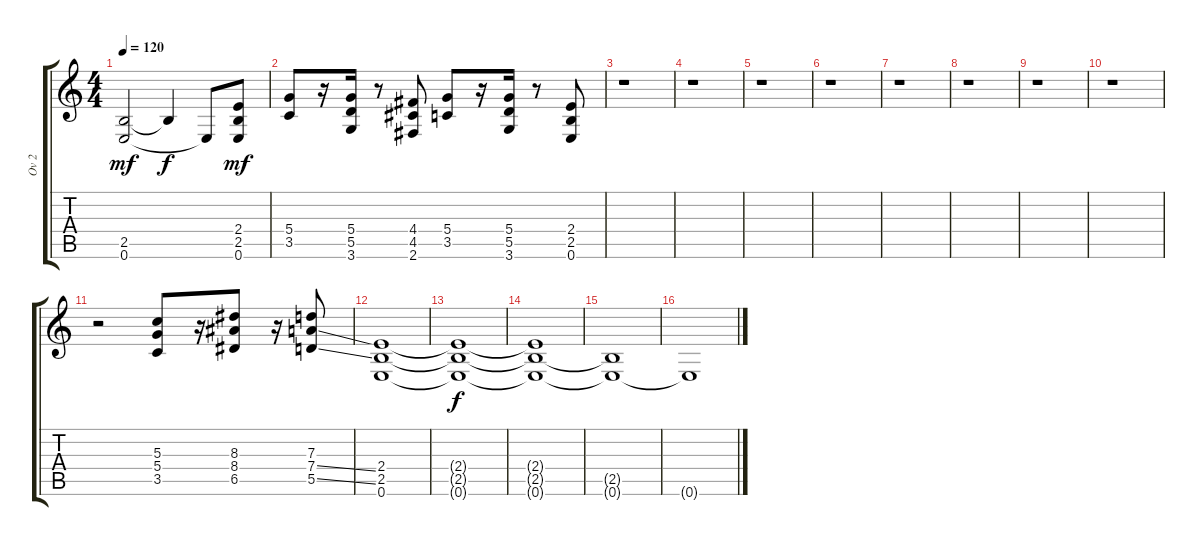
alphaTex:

\track ("Ov 2" "Ov 2") {instrument overdrivenguitar}
\staff {score tabs}
\tuning (E4 B3 G3 D3 A2 E2) {hide}
\ts (4 4)
\tempo 120
\clef g2
\ks c
(2.5 0.6).2{dy mf volume 13} 2.5{t}.4{dy f} 0.6{t}.8 (2.4 2.5 0.6).8{dy mf} |
(5.4 3.5).8 r.16 (5.4 5.5 3.6).16 r.8 (4.4 4.5 2.6).8 (5.4 3.5).8 r.16 (5.4 5.5 3.6).16 r.8 (2.4 2.5 0.6).8 |
r.1 |
r.1 |
r.1 |
r.1 |
r.1 |
r.1 |
r.1 |
r.1 |
r.2 (5.3 5.4 3.5).8 r.16 (8.3 8.4 6.5).8 r.16 (7.3 7.4{ss} 5.5{ss}).8 |
(2.4 2.5 0.6).1 |
(2.4{t} 2.5{t} 0.6{t}).1{dy f} |
(2.4{t} 2.5{t} 0.6{t}).1 |
(2.5{t} 0.6{t}).1 |
0.6{t}.1
